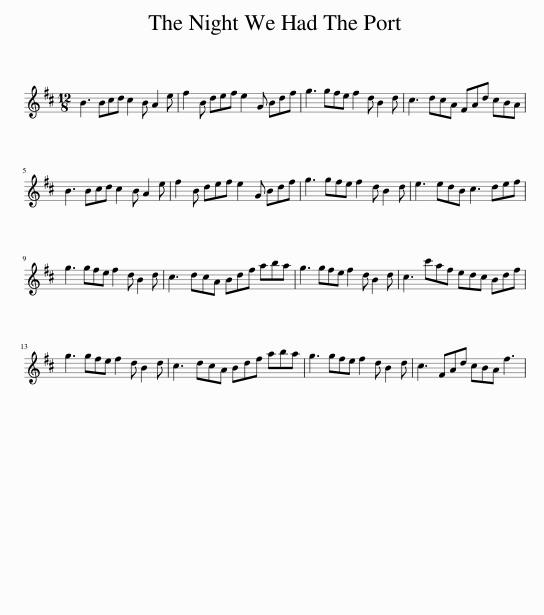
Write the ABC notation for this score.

X:1
L:1/8
M:12/8
I:linebreak $
K:Bmin
V:1 treble
V:1
 B3 Bcd c2 B A2 e | f2 B def e2 G Bdf | g3 gfe f2 d B2 d | c3 dcA FAd cBA |$ B3 Bcd c2 B A2 e | %5
 f2 B def e2 G Bdf | g3 gfe f2 d B2 d | e3 edB c3 def |$ g3 gfe f2 d B2 d | c3 dcA Bdf aba | %10
 g3 gfe f2 d B2 d | c3 c'af edc Bdf |$ g3 gfe f2 d B2 d | c3 dcA Bdf aba | g3 gfe f2 d B2 d | %15
 c3 FAd cBA f3 | %16
